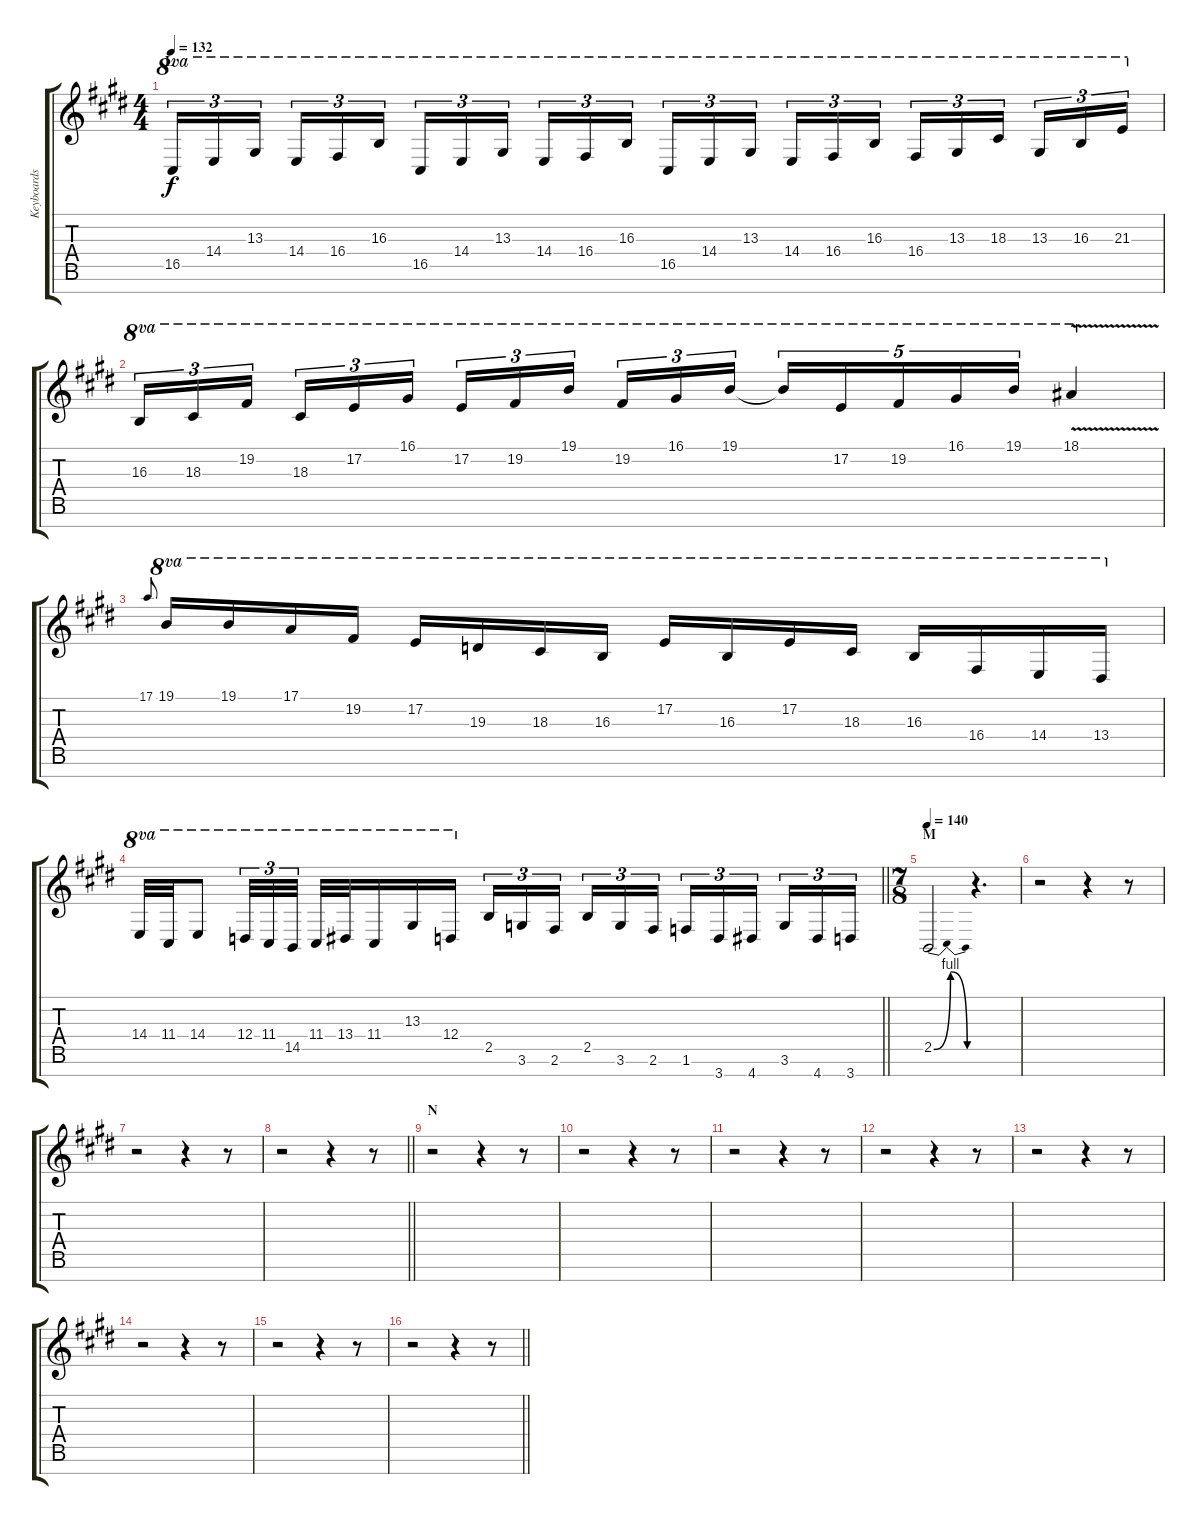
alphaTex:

\track ("Keyboards (high register)" "Keyboards ") {instrument acousticgrandpiano}
\staff {score tabs}
\tuning (E4 B3 G3 D3 A2 E2 B1) {hide}
\ts (4 4)
\section ("" "L")
\tempo 132
\clef g2
\ks c#minor
16.5.16{tu (3 2) ot 8va dy f} 14.4.16{tu (3 2) ot 8va} 13.3.16{tu (3 2) ot 8va beam splitsecondary} 14.4.16{tu (3 2) ot 8va} 16.4.16{tu (3 2) ot 8va} 16.3.16{tu (3 2) ot 8va} 16.5.16{tu (3 2) ot 8va} 14.4.16{tu (3 2) ot 8va} 13.3.16{tu (3 2) ot 8va beam splitsecondary} 14.4.16{tu (3 2) ot 8va} 16.4.16{tu (3 2) ot 8va} 16.3.16{tu (3 2) ot 8va} 16.5.16{tu (3 2) ot 8va} 14.4.16{tu (3 2) ot 8va} 13.3.16{tu (3 2) ot 8va beam splitsecondary} 14.4.16{tu (3 2) ot 8va} 16.4.16{tu (3 2) ot 8va} 16.3.16{tu (3 2) ot 8va} 16.4.16{tu (3 2) ot 8va} 13.3.16{tu (3 2) ot 8va} 18.3.16{tu (3 2) ot 8va beam splitsecondary} 13.3.16{tu (3 2) ot 8va} 16.3.16{tu (3 2) ot 8va} 21.3.16{tu (3 2) ot 8va} |
16.3.16{tu (3 2) ot 8va} 18.3.16{tu (3 2) ot 8va} 19.2.16{tu (3 2) ot 8va beam splitsecondary} 18.3.16{tu (3 2) ot 8va} 17.2.16{tu (3 2) ot 8va} 16.1.16{tu (3 2) ot 8va} 17.2.16{tu (3 2) ot 8va} 19.2.16{tu (3 2) ot 8va} 19.1.16{tu (3 2) ot 8va beam splitsecondary} 19.2.16{tu (3 2) ot 8va} 16.1.16{tu (3 2) ot 8va} 19.1.16{tu (3 2) ot 8va} 19.1{t}.16{tu (5 4) ot 8va} 17.2.16{tu (5 4) ot 8va} 19.2.16{tu (5 4) ot 8va} 16.1.16{tu (5 4) ot 8va} 19.1.16{tu (5 4) ot 8va} 18.1{v}.4{ot 8va} |
17.1.8{gr onbeat} 19.1.16{ot 8va} 19.1.16{ot 8va} 17.1.16{ot 8va} 19.2.16{ot 8va} 17.2.16{ot 8va} 19.3.16{ot 8va} 18.3.16{ot 8va} 16.3.16{ot 8va} 17.2.16{ot 8va} 16.3.16{ot 8va} 17.2.16{ot 8va} 18.3.16{ot 8va} 16.3.16{ot 8va} 16.4.16{ot 8va} 14.4.16{ot 8va} 13.4.16{ot 8va} |
\barLineRight lightlight
14.4.32{ot 8va} 11.4.32{ot 8va} 14.4.8{ot 8va} 12.4.32{tu (3 2) ot 8va} 11.4.32{tu (3 2) ot 8va} 14.5.32{tu (3 2) ot 8va} 11.4.32{ot 8va} 13.4.32{ot 8va} 11.4.16{ot 8va} 13.3.16{ot 8va} 12.4.16{ot 8va} 2.5.16{tu (3 2) ot 8vb} 3.6.16{tu (3 2) ot 8vb} 2.6.16{tu (3 2) ot 8vb beam splitsecondary} 2.5.16{tu (3 2) ot 8vb} 3.6.16{tu (3 2) ot 8vb} 2.6.16{tu (3 2) ot 8vb} 1.6.16{tu (3 2) ot 8vb} 3.7.16{tu (3 2) ot 8vb} 4.7.16{tu (3 2) ot 8vb beam splitsecondary} 3.6.16{tu (3 2) ot 8vb} 4.7.16{tu (3 2) ot 8vb} 3.7.16{tu (3 2) ot 8vb} |
\ts (7 8)
\section ("" "M")
\tempo 140
2.5{be (bendrelease 0 0 3 4 30 4 60 0)}.2 r.4{d} |
r.2 r.4 r.8 |
r.2 r.4 r.8 |
\barLineRight lightlight
r.2 r.4 r.8 |
\section ("" "N")
r.2 r.4 r.8 |
r.2 r.4 r.8 |
r.2 r.4 r.8 |
r.2 r.4 r.8 |
r.2 r.4 r.8 |
r.2 r.4 r.8 |
r.2 r.4 r.8 |
\barLineRight lightlight
r.2 r.4 r.8
